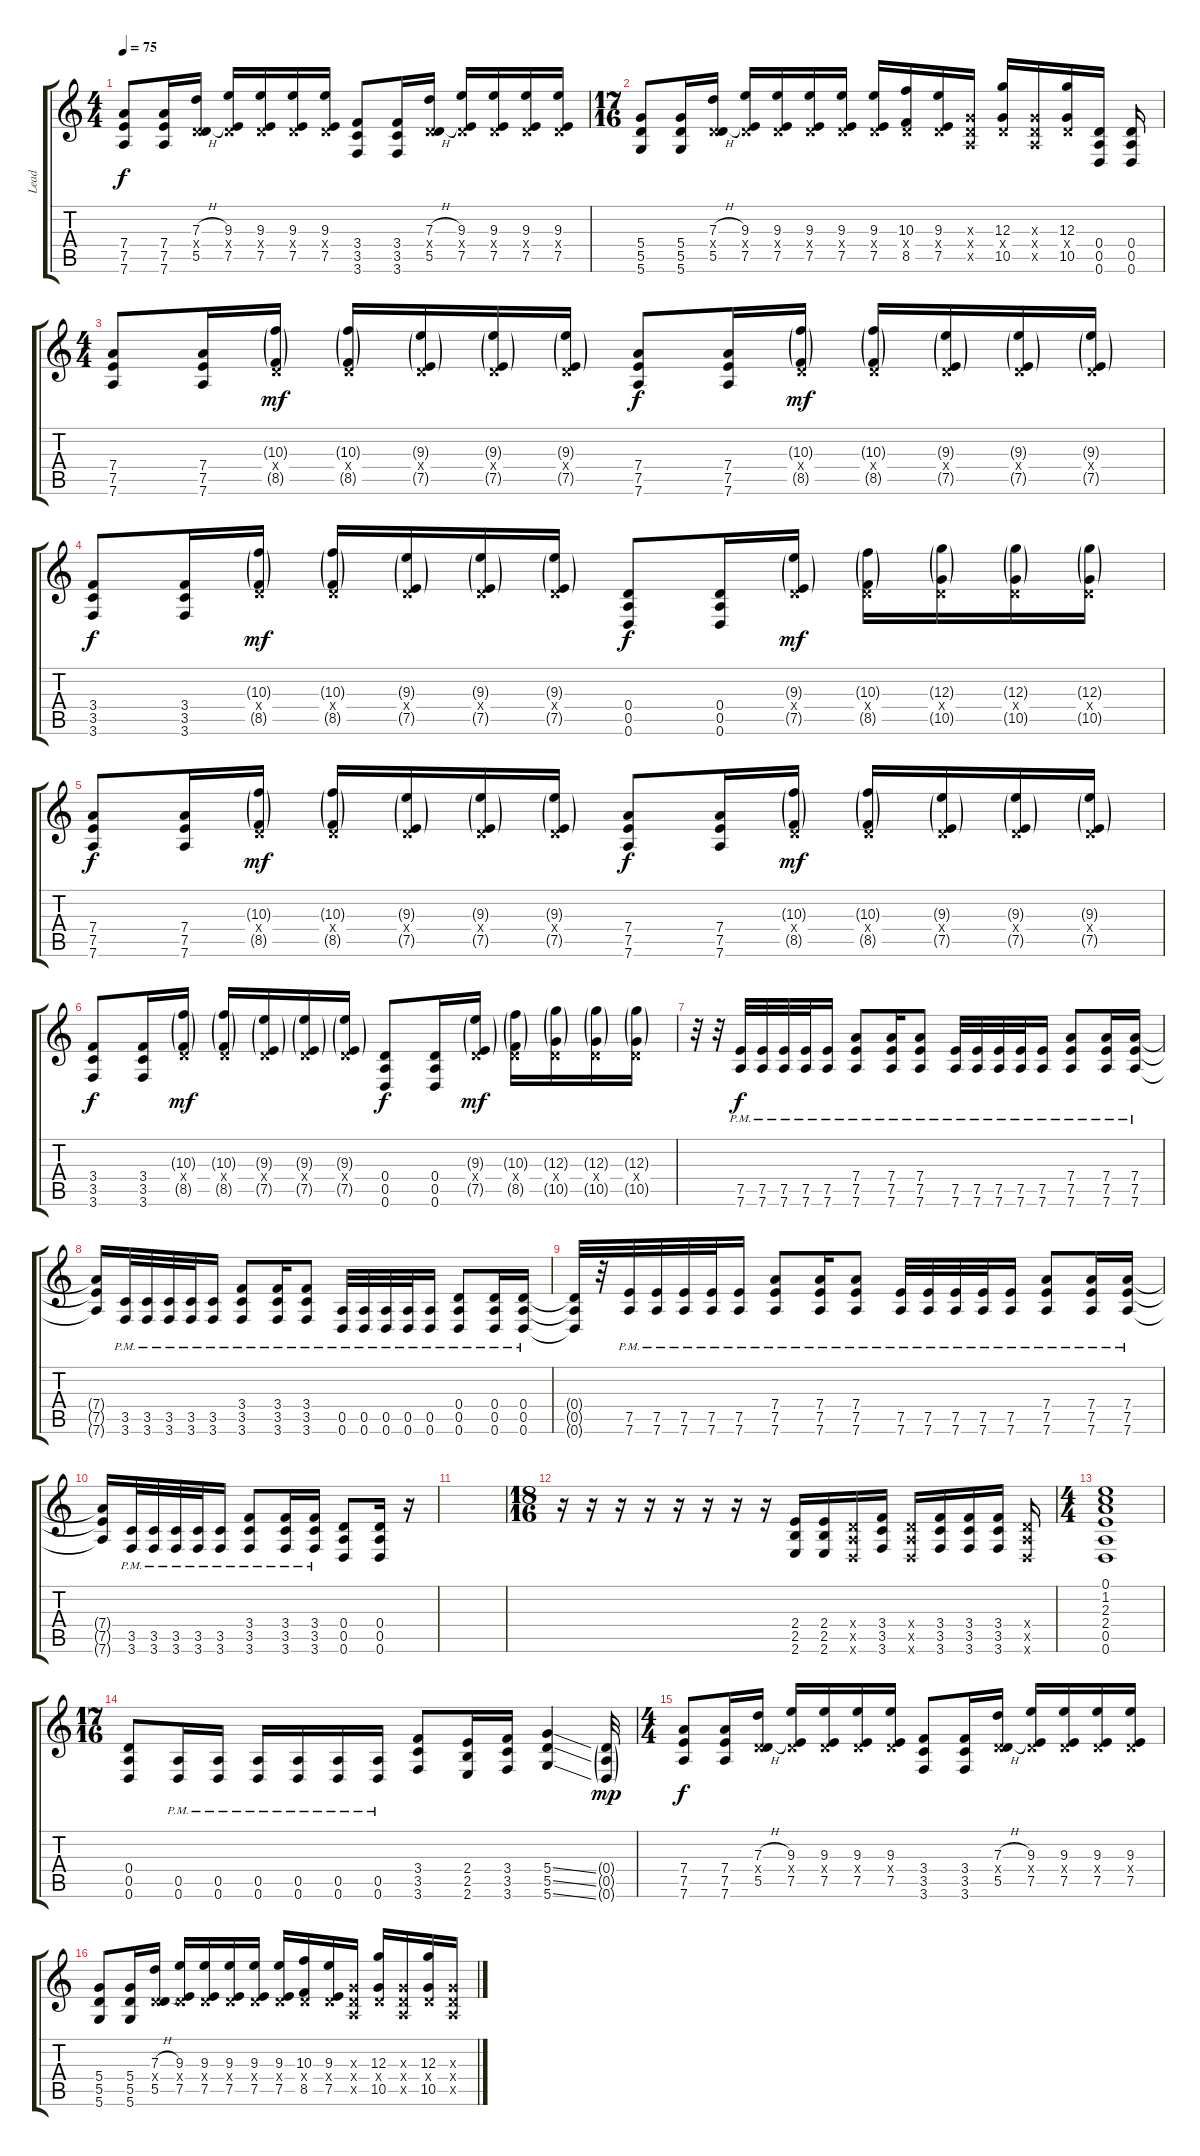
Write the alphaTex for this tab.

\track ("Lead" "Lead") {instrument distortionguitar}
\staff {score tabs}
\tuning (E4 B3 G3 D3 A2 D2) {hide}
\ts (4 4)
\tempo 75
\clef g2
\ks c
(7.4 7.5 7.6).8{dy f} (7.4 7.5 7.6).16 (7.3{h} 0.4{x} 5.5{h}).16 (9.3 0.4{x} 7.5).16 (9.3 0.4{x} 7.5).16 (9.3 0.4{x} 7.5).16 (9.3 0.4{x} 7.5).16 (3.4 3.5 3.6).8 (3.4 3.5 3.6).16 (7.3{h} 0.4{x} 5.5{h}).16 (9.3 0.4{x} 7.5).16 (9.3 0.4{x} 7.5).16 (9.3 0.4{x} 7.5).16 (9.3 0.4{x} 7.5).16 |
\ts (17 16)
(5.4 5.5 5.6).8 (5.4 5.5 5.6).16 (7.3{h} 0.4{x} 5.5{h}).16 (9.3 0.4{x} 7.5).16 (9.3 0.4{x} 7.5).16 (9.3 0.4{x} 7.5).16 (9.3 0.4{x} 7.5).16 (9.3 0.4{x} 7.5).16 (10.3 0.4{x} 8.5).16 (9.3 0.4{x} 7.5).16 (0.3{x} 0.4{x} 0.5{x}).16 (12.3 0.4{x} 10.5).16 (0.3{x} 0.4{x} 0.5{x}).16 (12.3 0.4{x} 10.5).16 (0.4 0.5 0.6).16 (0.4 0.5 0.6).16 |
\ts (4 4)
(7.4 7.5 7.6).8 (7.4 7.5 7.6).16 (10.3{g} 0.4{x} 8.5{g}).16{dy mf} (10.3{g} 0.4{x} 8.5{g}).16 (9.3{g} 0.4{x} 7.5{g}).16 (9.3{g} 0.4{x} 7.5{g}).16 (9.3{g} 0.4{x} 7.5{g}).16 (7.4 7.5 7.6).8{dy f} (7.4 7.5 7.6).16 (10.3{g} 0.4{x} 8.5{g}).16{dy mf} (10.3{g} 0.4{x} 8.5{g}).16 (9.3{g} 0.4{x} 7.5{g}).16 (9.3{g} 0.4{x} 7.5{g}).16 (9.3{g} 0.4{x} 7.5{g}).16 |
(3.4 3.5 3.6).8{dy f} (3.4 3.5 3.6).16 (10.3{g} 0.4{x} 8.5{g}).16{dy mf} (10.3{g} 0.4{x} 8.5{g}).16 (9.3{g} 0.4{x} 7.5{g}).16 (9.3{g} 0.4{x} 7.5{g}).16 (9.3{g} 0.4{x} 7.5{g}).16 (0.4 0.5 0.6).8{dy f} (0.4 0.5 0.6).16 (9.3{g} 0.4{x} 7.5{g}).16{dy mf} (10.3{g} 0.4{x} 8.5{g}).16 (12.3{g} 0.4{x} 10.5{g}).16 (12.3{g} 0.4{x} 10.5{g}).16 (12.3{g} 0.4{x} 10.5{g}).16 |
(7.4 7.5 7.6).8{dy f} (7.4 7.5 7.6).16 (10.3{g} 0.4{x} 8.5{g}).16{dy mf} (10.3{g} 0.4{x} 8.5{g}).16 (9.3{g} 0.4{x} 7.5{g}).16 (9.3{g} 0.4{x} 7.5{g}).16 (9.3{g} 0.4{x} 7.5{g}).16 (7.4 7.5 7.6).8{dy f} (7.4 7.5 7.6).16 (10.3{g} 0.4{x} 8.5{g}).16{dy mf} (10.3{g} 0.4{x} 8.5{g}).16 (9.3{g} 0.4{x} 7.5{g}).16 (9.3{g} 0.4{x} 7.5{g}).16 (9.3{g} 0.4{x} 7.5{g}).16 |
(3.4 3.5 3.6).8{dy f} (3.4 3.5 3.6).16 (10.3{g} 0.4{x} 8.5{g}).16{dy mf} (10.3{g} 0.4{x} 8.5{g}).16 (9.3{g} 0.4{x} 7.5{g}).16 (9.3{g} 0.4{x} 7.5{g}).16 (9.3{g} 0.4{x} 7.5{g}).16 (0.4 0.5 0.6).8{dy f} (0.4 0.5 0.6).16 (9.3{g} 0.4{x} 7.5{g}).16{dy mf} (10.3{g} 0.4{x} 8.5{g}).16 (12.3{g} 0.4{x} 10.5{g}).16 (12.3{g} 0.4{x} 10.5{g}).16 (12.3{g} 0.4{x} 10.5{g}).16 |
r.32 r.32 (7.5{pm} 7.6{pm}).32{dy f} (7.5{pm} 7.6{pm}).32 (7.5{pm} 7.6{pm}).32 (7.5{pm} 7.6{pm}).32 (7.5{pm} 7.6{pm}).16 (7.4{pm} 7.5{pm} 7.6{pm}).8 (7.4{pm} 7.5{pm} 7.6{pm}).16 (7.4{pm} 7.5{pm} 7.6{pm}).8 (7.5{pm} 7.6{pm}).32 (7.5{pm} 7.6{pm}).32 (7.5{pm} 7.6{pm}).32 (7.5{pm} 7.6{pm}).32 (7.5{pm} 7.6{pm}).16 (7.4{pm} 7.5{pm} 7.6{pm}).8 (7.4{pm} 7.5{pm} 7.6{pm}).16 (7.4{pm} 7.5{pm} 7.6{pm}).16 |
(7.4{t} 7.5{t} 7.6{t}).16 (3.5{pm} 3.6{pm}).32 (3.5{pm} 3.6{pm}).32 (3.5{pm} 3.6{pm}).32 (3.5{pm} 3.6{pm}).32 (3.5{pm} 3.6{pm}).16 (3.4{pm} 3.5{pm} 3.6{pm}).8 (3.4{pm} 3.5{pm} 3.6{pm}).16 (3.4{pm} 3.5{pm} 3.6{pm}).8 (0.5{pm} 0.6{pm}).32 (0.5{pm} 0.6{pm}).32 (0.5{pm} 0.6{pm}).32 (0.5{pm} 0.6{pm}).32 (0.5{pm} 0.6{pm}).16 (0.4{pm} 0.5{pm} 0.6{pm}).8 (0.4{pm} 0.5{pm} 0.6{pm}).16 (0.4{pm} 0.5{pm} 0.6{pm}).16 |
(0.4{t} 0.5{t} 0.6{t}).32 r.32 (7.5{pm} 7.6{pm}).32 (7.5{pm} 7.6{pm}).32 (7.5{pm} 7.6{pm}).32 (7.5{pm} 7.6{pm}).32 (7.5{pm} 7.6{pm}).16 (7.4{pm} 7.5{pm} 7.6{pm}).8 (7.4{pm} 7.5{pm} 7.6{pm}).16 (7.4{pm} 7.5{pm} 7.6{pm}).8 (7.5{pm} 7.6{pm}).32 (7.5{pm} 7.6{pm}).32 (7.5{pm} 7.6{pm}).32 (7.5{pm} 7.6{pm}).32 (7.5{pm} 7.6{pm}).16 (7.4{pm} 7.5{pm} 7.6{pm}).8 (7.4{pm} 7.5{pm} 7.6{pm}).16 (7.4{pm} 7.5{pm} 7.6{pm}).16 |
(7.4{t} 7.5{t} 7.6{t}).16 (3.5{pm} 3.6{pm}).32 (3.5{pm} 3.6{pm}).32 (3.5{pm} 3.6{pm}).32 (3.5{pm} 3.6{pm}).32 (3.5{pm} 3.6{pm}).16 (3.4{pm} 3.5{pm} 3.6{pm}).8 (3.4{pm} 3.5{pm} 3.6{pm}).16 (3.4{pm} 3.5{pm} 3.6{pm}).16 (0.4 0.5 0.6).8 (0.4 0.5 0.6).16 r.16 |
|
\ts (18 16)
r.16 r.16 r.16 r.16 r.16 r.16 r.16 r.16 (2.4 2.5 2.6).16 (2.4 2.5 2.6).16 (0.4{x} 0.5{x} 0.6{x}).16 (3.4 3.5 3.6).16 (0.4{x} 0.5{x} 0.6{x}).16 (3.4 3.5 3.6).16 (3.4 3.5 3.6).16 (3.4 3.5 3.6).16 (0.4{x} 0.5{x} 0.6{x}).16 |
\ts (4 4)
(0.1 1.2 2.3 2.4 0.5 0.6).1 |
\ts (17 16)
(0.4 0.5 0.6).8 (0.5{pm} 0.6{pm}).16 (0.5{pm} 0.6{pm}).16 (0.5{pm} 0.6{pm}).16 (0.5{pm} 0.6{pm}).16 (0.5{pm} 0.6{pm}).16 (0.5{pm} 0.6{pm}).16 (3.4 3.5 3.6).8 (2.4 2.5 2.6).16 (3.4 3.5 3.6).16 (5.4{ss} 5.5{ss} 5.6{ss}).4 (0.4{g} 0.5{g} 0.6{g}).32{dy mp} |
\ts (4 4)
(7.4 7.5 7.6).8{dy f} (7.4 7.5 7.6).16 (7.3{h} 0.4{x} 5.5{h}).16 (9.3 0.4{x} 7.5).16 (9.3 0.4{x} 7.5).16 (9.3 0.4{x} 7.5).16 (9.3 0.4{x} 7.5).16 (3.4 3.5 3.6).8 (3.4 3.5 3.6).16 (7.3{h} 0.4{x} 5.5{h}).16 (9.3 0.4{x} 7.5).16 (9.3 0.4{x} 7.5).16 (9.3 0.4{x} 7.5).16 (9.3 0.4{x} 7.5).16 |
(5.4 5.5 5.6).8 (5.4 5.5 5.6).16 (7.3{h} 0.4{x} 5.5{h}).16 (9.3 0.4{x} 7.5).16 (9.3 0.4{x} 7.5).16 (9.3 0.4{x} 7.5).16 (9.3 0.4{x} 7.5).16 (9.3 0.4{x} 7.5).16 (10.3 0.4{x} 8.5).16 (9.3 0.4{x} 7.5).16 (0.3{x} 0.4{x} 0.5{x}).16 (12.3 0.4{x} 10.5).16 (0.3{x} 0.4{x} 0.5{x}).16 (12.3 0.4{x} 10.5).16 (0.3{x} 0.4{x} 0.5{x}).16
